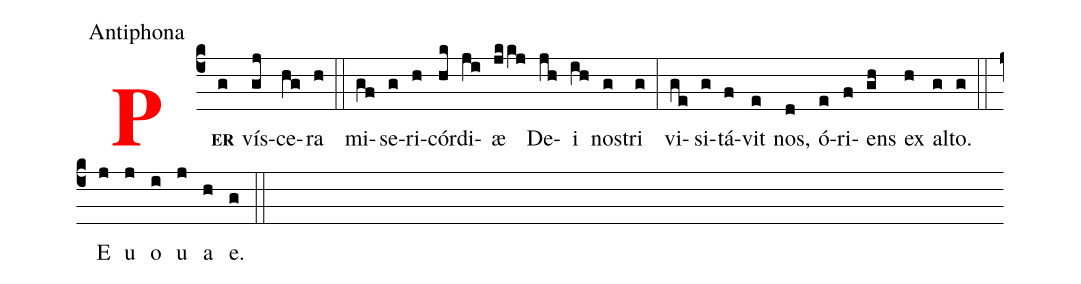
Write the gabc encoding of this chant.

office-part: Antiphona;
%%
<v>\bf\textcolor{red}{P}</v><v>\bf\scriptsize{ER}</v>(c4g) vís(gj)ce(hg)ra(h) (::) mi(gf)se(g)ri(h)cór(hk)di(ji)æ(jkkj) De(jh)i(ih) nos(g)tri(g)
(:) vi(ge)si(g)tá(f)vit(e) nos,(d) ó(e)ri(f)ens(gh) ex(h) al(g)to.(g)  (::) (z) E(j) u(j) o(i) u(j) a(h) e.(g) (::)
